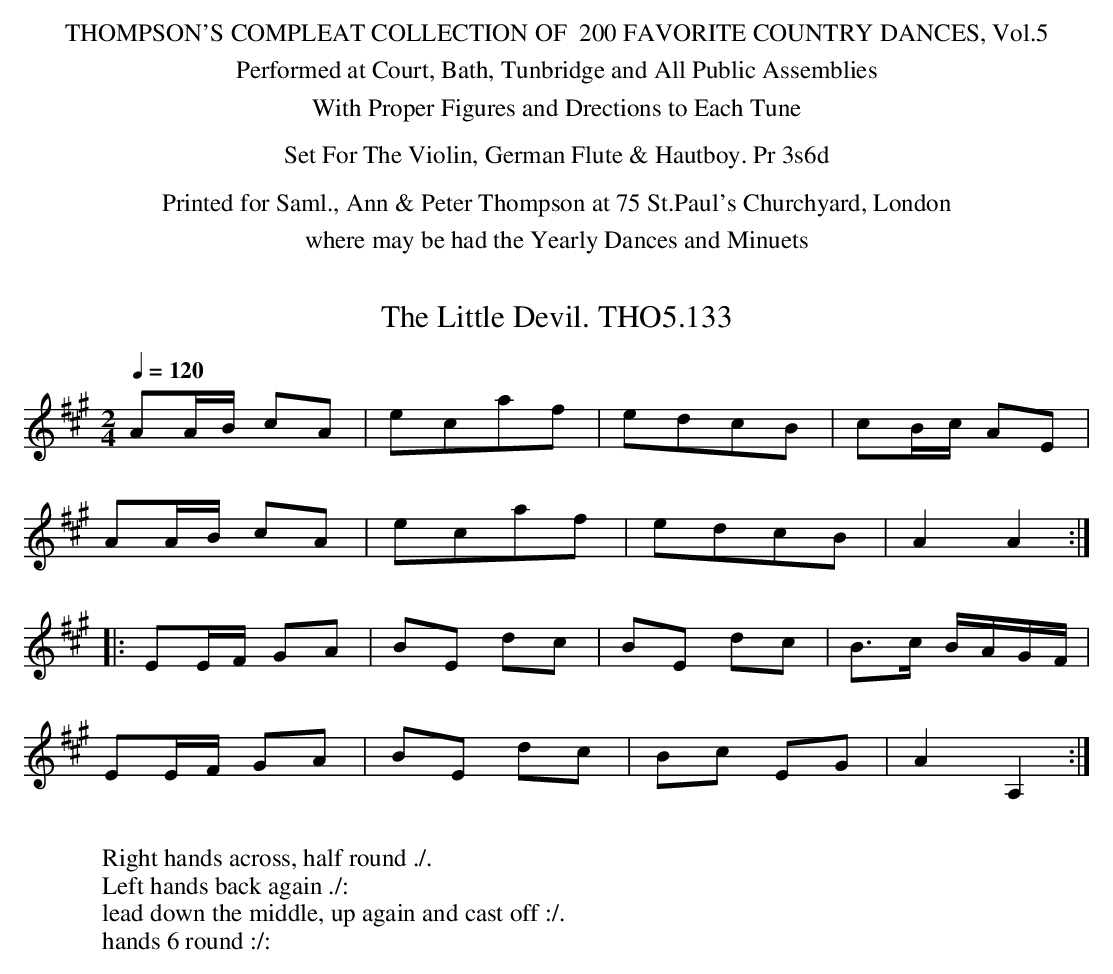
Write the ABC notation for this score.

X:1
T:Little Devil. THO5.133, The
M:2/4
L:1/8
Q:1/4=120
K:A
AA/B/ cA|ecaf|edcB|cB/c/ AE|
AA/B/ cA|ecaf|edcB |A2 A2:|
|:EE/F/ GA|BE dc|BE dc|B>c B/A/G/F/|
EE/F/ GA|BE dc|Bc EG|A2 A,2:|
W:
W:Right hands across, half round ./.
W:Left hands back again ./:
W:lead down the middle, up again and cast off :/.
W:hands 6 round :/:
